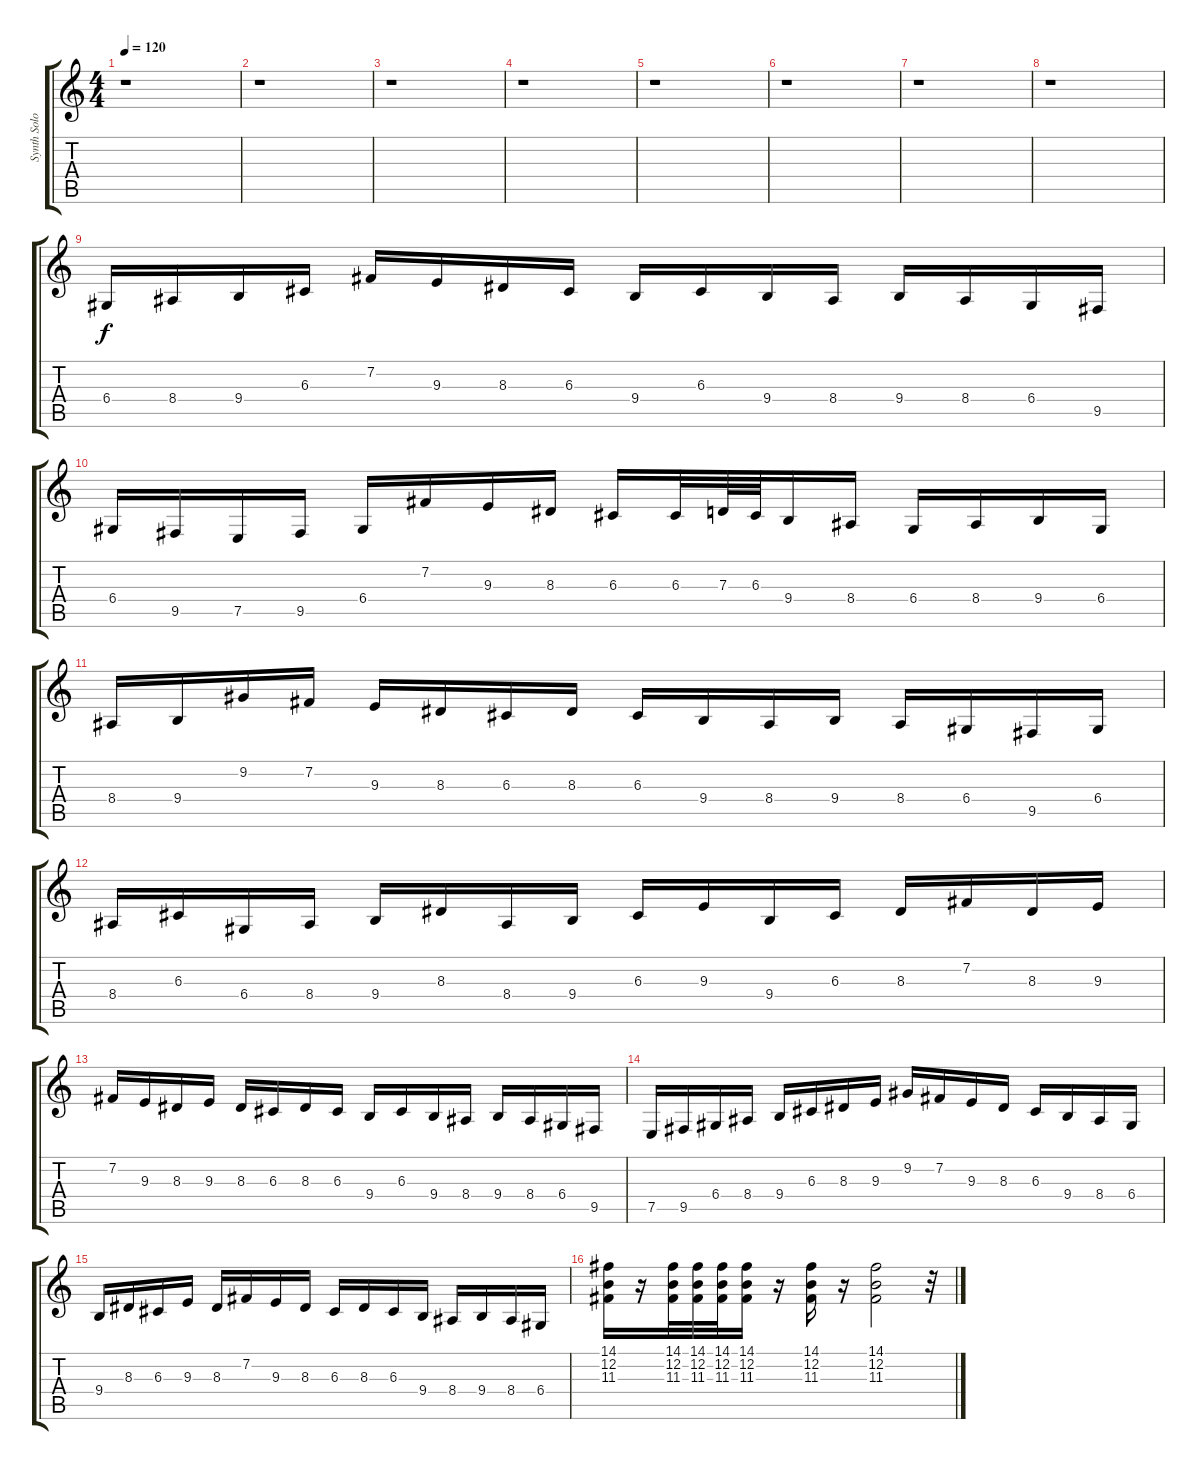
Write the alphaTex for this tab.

\track ("Synth Solo" "Synth Solo") {instrument pad3polysynth}
\staff {score tabs}
\tuning (E4 B3 G3 D3 A2 E2) {hide}
\ts (4 4)
\tempo 120
\clef g2
\ks c
r.1{dy f} |
r.1 |
r.1 |
r.1 |
r.1 |
r.1 |
r.1 |
r.1 |
6.4.16 8.4.16 9.4.16 6.3.16 7.2.16 9.3.16 8.3.16 6.3.16 9.4.16 6.3.16 9.4.16 8.4.16 9.4.16 8.4.16 6.4.16 9.5.16 |
6.4.16 9.5.16 7.5.16 9.5.16 6.4.16 7.2.16 9.3.16 8.3.16 6.3.16 6.3.32 7.3.64 6.3.64 9.4.16 8.4.16 6.4.16 8.4.16 9.4.16 6.4.16 |
8.4.16 9.4.16 9.2.16 7.2.16 9.3.16 8.3.16 6.3.16 8.3.16 6.3.16 9.4.16 8.4.16 9.4.16 8.4.16 6.4.16 9.5.16 6.4.16 |
8.4.16 6.3.16 6.4.16 8.4.16 9.4.16 8.3.16 8.4.16 9.4.16 6.3.16 9.3.16 9.4.16 6.3.16 8.3.16 7.2.16 8.3.16 9.3.16 |
7.2.16 9.3.16 8.3.16 9.3.16 8.3.16 6.3.16 8.3.16 6.3.16 9.4.16 6.3.16 9.4.16 8.4.16 9.4.16 8.4.16 6.4.16 9.5.16 |
7.5.16 9.5.16 6.4.16 8.4.16 9.4.16 6.3.16 8.3.16 9.3.16 9.2.16 7.2.16 9.3.16 8.3.16 6.3.16 9.4.16 8.4.16 6.4.16 |
9.4.16 8.3.16 6.3.16 9.3.16 8.3.16 7.2.16 9.3.16 8.3.16 6.3.16 8.3.16 6.3.16 9.4.16 8.4.16 9.4.16 8.4.16 6.4.16 |
(14.1 12.2 11.3).16 r.16 (14.1 12.2 11.3).32 (14.1 12.2 11.3).32 (14.1 12.2 11.3).32 (14.1 12.2 11.3).16 r.16 (14.1 12.2 11.3).16 r.16 (14.1 12.2 11.3).2 r.32
